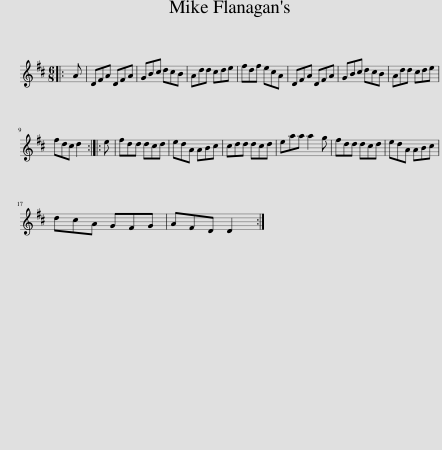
X:1
L:1/8
M:6/8
I:linebreak $
K:D
V:1 treble
V:1
|: A | DFA DFA | GBc dcB | Add cde | fdf ecA | %5
 DFA DFA | GBc dcB | Add cde |$ fdc d2 :: e | %10
 fdd dcd | edA ABc | cdd dcd | eaa a2 g | fdd dcd | %15
 edA ABc |$ dcA GFG | AFD D2 :| %18
